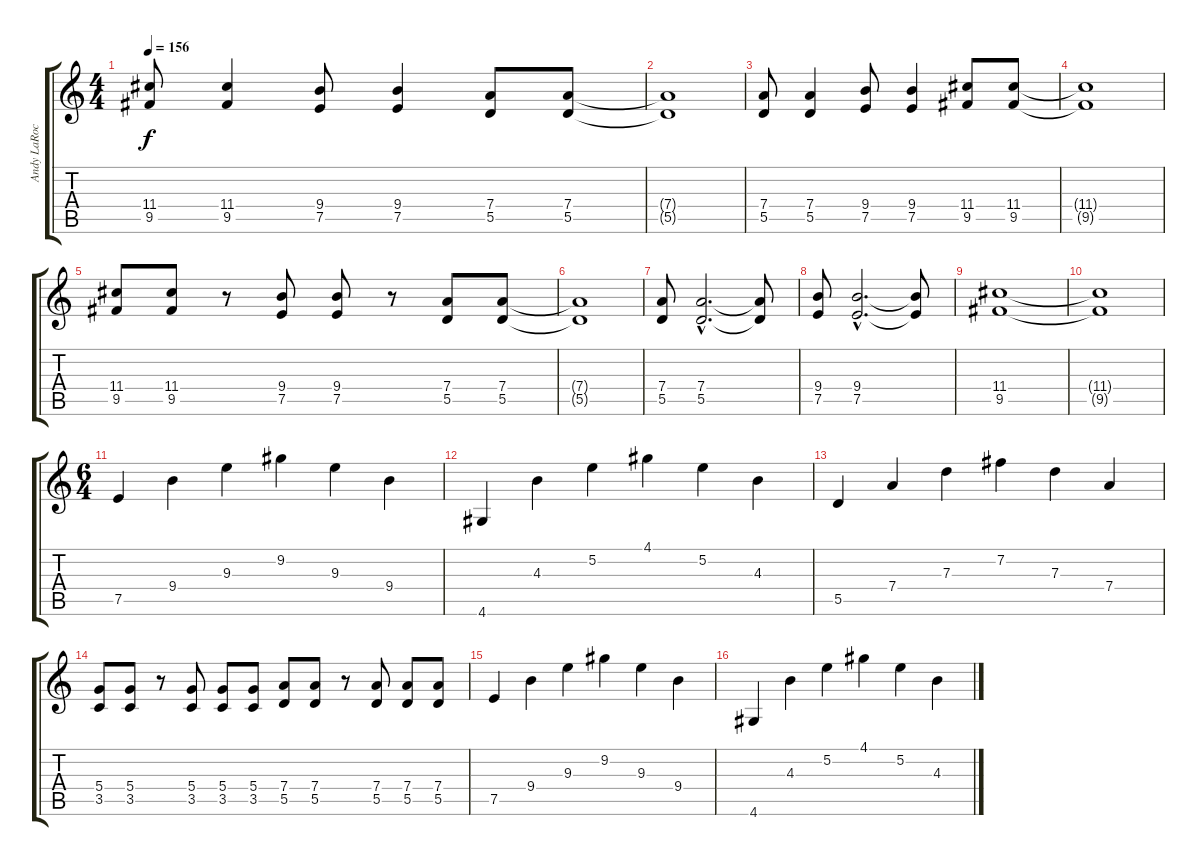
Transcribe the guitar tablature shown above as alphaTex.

\track ("Andy LaRocque" "Andy LaRoc") {instrument distortionguitar}
\staff {score tabs}
\tuning (E4 B3 G3 D3 A2 E2) {hide}
\ts (4 4)
\tempo 156
\clef g2
\ks c
(11.4 9.5).8{dy f} (11.4 9.5).4 (9.4 7.5).8 (9.4 7.5).4 (7.4 5.5).8 (7.4 5.5).8 |
(7.4{t} 5.5{t}).1 |
(7.4 5.5).8 (7.4 5.5).4 (9.4 7.5).8 (9.4 7.5).4 (11.4 9.5).8 (11.4 9.5).8 |
(11.4{t} 9.5{t}).1 |
(11.4 9.5).8 (11.4 9.5).8 r.8 (9.4 7.5).8 (9.4 7.5).8 r.8 (7.4 5.5).8 (7.4 5.5).8 |
(7.4{t} 5.5{t}).1 |
(7.4 5.5).8 (7.4{hac} 5.5{hac}).2{d} (7.4{t} 5.5{t}).8 |
(9.4 7.5).8 (9.4{hac} 7.5{hac}).2{d} (9.4{t} 7.5{t}).8 |
(11.4 9.5).1 |
(11.4{t} 9.5{t}).1 |
\ts (6 4)
7.5.4 9.4.4 9.3.4 9.2.4 9.3.4 9.4.4 |
4.6.4 4.3.4 5.2.4 4.1.4 5.2.4 4.3.4 |
5.5.4 7.4.4 7.3.4 7.2.4 7.3.4 7.4.4 |
(5.4 3.5).8 (5.4 3.5).8 r.8 (5.4 3.5).8 (5.4 3.5).8 (5.4 3.5).8 (7.4 5.5).8 (7.4 5.5).8 r.8 (7.4 5.5).8 (7.4 5.5).8 (7.4 5.5).8 |
7.5.4 9.4.4 9.3.4 9.2.4 9.3.4 9.4.4 |
4.6.4 4.3.4 5.2.4 4.1.4 5.2.4 4.3.4
